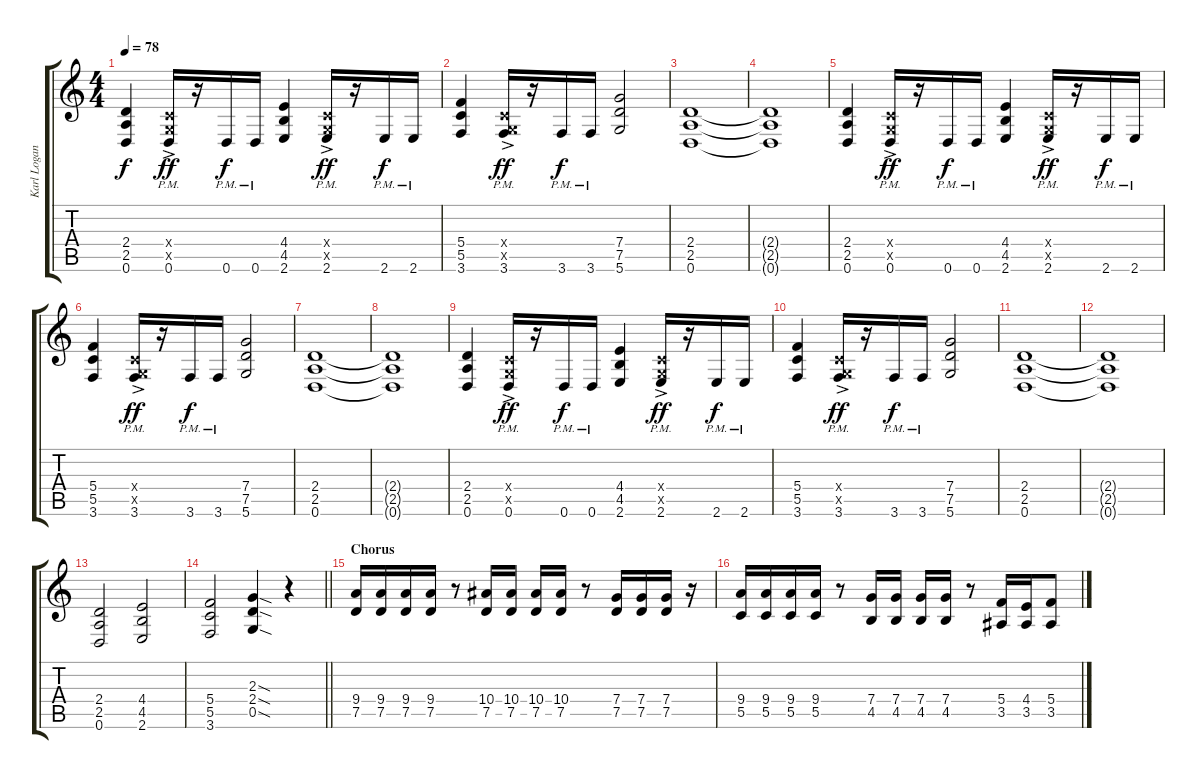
\track ("Karl Logan" "Karl Logan") {instrument distortionguitar}
\staff {score tabs}
\tuning (D4 A3 F3 C3 G2 D2) {hide}
\ts (4 4)
\tempo 78
\clef g2
\ks c
(2.4 2.5 0.6).4{dy f} (0.4{ac x} 0.5{ac x} 0.6{ac pm}).16{dy ff} r.16 0.6{pm}.16{dy f} 0.6{pm}.16 (4.4 4.5 2.6).4 (0.4{ac x} 0.5{ac x} 2.6{ac pm}).16{dy ff} r.16 2.6{pm}.16{dy f} 2.6{pm}.16 |
(5.4 5.5 3.6).4 (0.4{ac x} 0.5{ac x} 3.6{ac pm}).16{dy ff} r.16 3.6{pm}.16{dy f} 3.6{pm}.16 (7.4 7.5 5.6).2 |
(2.4 2.5 0.6).1 |
(2.4{t} 2.5{t} 0.6{t}).1 |
(2.4 2.5 0.6).4 (0.4{ac x} 0.5{ac x} 0.6{ac pm}).16{dy ff} r.16 0.6{pm}.16{dy f} 0.6{pm}.16 (4.4 4.5 2.6).4 (0.4{ac x} 0.5{ac x} 2.6{ac pm}).16{dy ff} r.16 2.6{pm}.16{dy f} 2.6{pm}.16 |
(5.4 5.5 3.6).4 (0.4{ac x} 0.5{ac x} 3.6{ac pm}).16{dy ff} r.16 3.6{pm}.16{dy f} 3.6{pm}.16 (7.4 7.5 5.6).2 |
(2.4 2.5 0.6).1 |
(2.4{t} 2.5{t} 0.6{t}).1 |
(2.4 2.5 0.6).4 (0.4{ac x} 0.5{ac x} 0.6{ac pm}).16{dy ff} r.16 0.6{pm}.16{dy f} 0.6{pm}.16 (4.4 4.5 2.6).4 (0.4{ac x} 0.5{ac x} 2.6{ac pm}).16{dy ff} r.16 2.6{pm}.16{dy f} 2.6{pm}.16 |
(5.4 5.5 3.6).4 (0.4{ac x} 0.5{ac x} 3.6{ac pm}).16{dy ff} r.16 3.6{pm}.16{dy f} 3.6{pm}.16 (7.4 7.5 5.6).2 |
(2.4 2.5 0.6).1 |
(2.4{t} 2.5{t} 0.6{t}).1 |
(2.4 2.5 0.6).2 (4.4 4.5 2.6).2 |
\barLineRight lightlight
(5.4 5.5 3.6).2 (2.3{sod} 2.4{sod} 0.5{sod}).4 r.4 |
\section ("" "Chorus")
(9.4 7.5).16 (9.4 7.5).16 (9.4 7.5).16 (9.4 7.5).16 r.8 (10.4 7.5).16 (10.4 7.5).16 (10.4 7.5).16 (10.4 7.5).16 r.8 (7.4 7.5).16 (7.4 7.5).16 (7.4 7.5).16 r.16 |
(9.4 5.5).16 (9.4 5.5).16 (9.4 5.5).16 (9.4 5.5).16 r.8 (7.4 4.5).16 (7.4 4.5).16 (7.4 4.5).16 (7.4 4.5).16 r.8 (5.4 3.5).16 (4.4 3.5).16 (5.4 3.5).8
